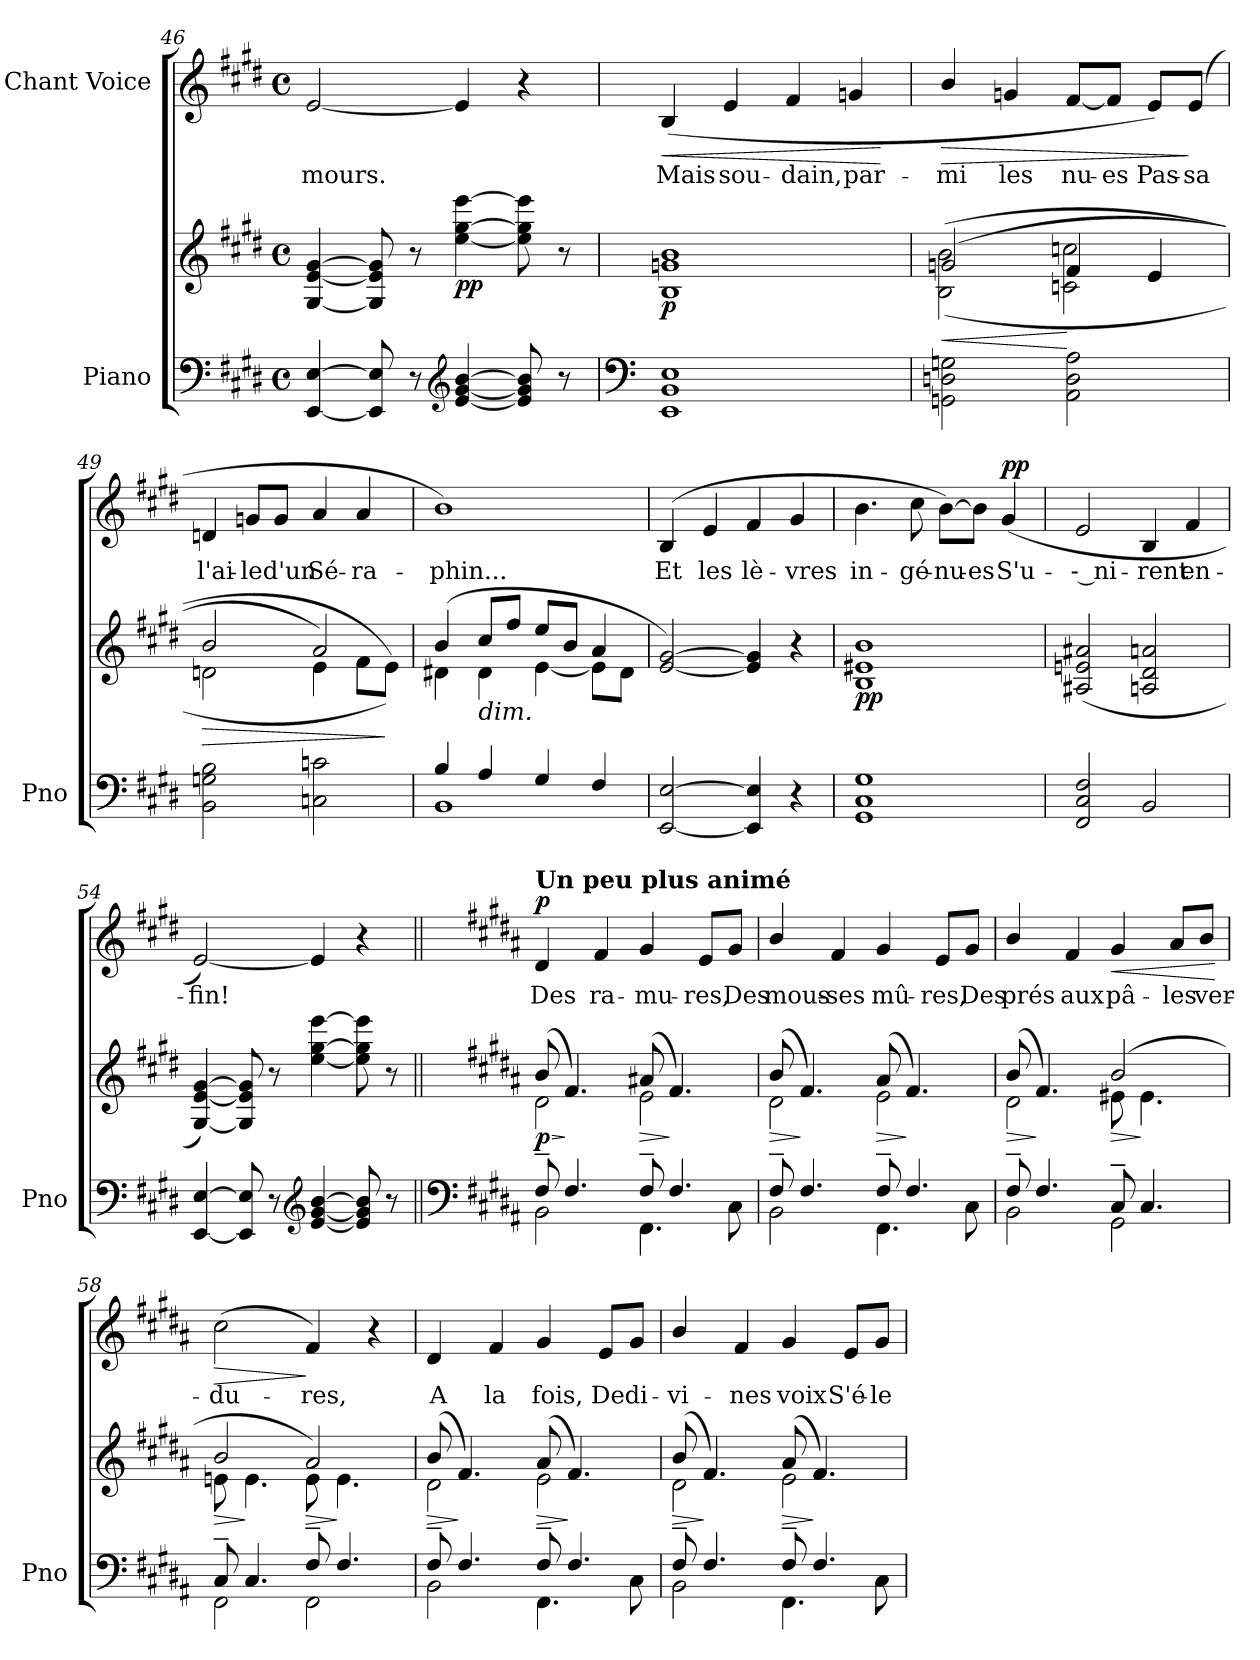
**kern	**kern	**dynam	**kern	**text	**dynam
*part2	*part2	*part2	*part1	*part1	*part1
*staff3	*staff2	*staff2/3	*staff1	*staff1	*staff1
*I"Piano	*	*	*I"Chant Voice	*	*
*I'Pno	*	*	*	*	*
*clefF4	*clefG2	*	*clefG2	*	*
*k[f#c#g#d#]	*k[f#c#g#d#]	*	*k[f#c#g#d#]	*	*
*M4/4	*M4/4	*	*M4/4	*	*
*met(c)	*met(c)	*	*met(c)	*	*
=46	=46	=46	=46	=46	=46
!	!	!	!	!LO:LY:b	!
[4EE/ [4E/	[4G#/ [>4e/ [4g#/	.	[2e/	-mours.	.
8EE/] 8E/]	8G#/] 8e/] 8g#/]	.	.	.	.
8r	8r	.	.	.	.
*clefG2	*	*	*	*	*
!	!	!LO:DY:b	!	!	!
[4e/ [4g#/ [4b/	[4ee\ [4gg#\ [4eee\	pp	4e/]	.	.
8e/] 8g#/] 8b/]	8ee\] 8gg#\] 8eee\]	.	4r	.	.
8r	8r	.	.	.	.
=47	=47	=47	=47	=47	=47
*clefF4	*	*	*	*	*
!	!	!LO:DY:b	!	!LO:LY:b	!LO:HP:b
1EE 1BB 1E	1B 1gn 1b	p	(4B/	Mais	<
!	!	!	!	!LO:LY:b	!
.	.	.	4e/	sou-	.
!	!	!	!	!LO:LY:b	!
.	.	.	4f#/	-dain,	.
!	!	!	!	!LO:LY:b	!
.	.	.	4gn/	par-	.
.	.	.	.	.	[
=48	=48	=48	=48	=48	=48
!	!	!LO:HP:b	!	!LO:LY:b	!LO:HP:b
*	*^	*	*	*	*
2GGn\ 2Dn\ 2Gn\	(2gn/	((2B\ 2b\	<	4b/	-mi	>
!	!	!	!	!	!LO:LY:b	!
.	.	.	.	4gn/	les	.
!	!	!	!	!	!LO:LY:b	!
2AA\ 2D\ 2A\	4f#/	2cn\ 2ccn\	[	[8f#/L	nu-	.
!	!	!	!	!	!LO:LY:b	!
.	.	.	.	8f#/J]	-es	.
!	!	!	!	!	!LO:LY:b	!
.	4e/	.	.	8e/L)	Pas-	.
!	!	!	!	!	!LO:LY:b	!
.	.	.	.	(8e/J	-sa	]
!!LO:LB:g=z
=49	=49	=49	=49	=49	=49	=49
!	!	!	!LO:HP:b	!	!LO:LY:b	!
2BB\ 2Gn\ 2B\	2b/	2dn\	>	4dn/	l'ai-	.
!	!	!	!	!	!LO:LY:b	!
.	.	.	.	8gn/L	-le	.
!	!	!	!	!	!LO:LY:b	!
.	.	.	.	8g/J	d'un	.
!	!	!	!	!	!LO:LY:b	!
2Cn\ 2cn\	2a/)	4e\	.	4a/	Sé-	.
!	!	!	!	!	!LO:LY:b	!
.	.	8f#\L	.	4a/	-ra-	.
.	.	8e\J))	]	.	.	.
=50	=50	=50	=50	=50	=50	=50
*^	*	*	*	*	*	*
!	!	!	!	!	!	!LO:LY:b	!
4B/	1BB	(4b/	4d#X\	.	1b)	-phin...	.
!	!	!LO:TX:b:i:t=dim.	!	!	!	!	!
4A/	.	8cc#/L	4d#\	.	.	.	.
.	.	8ff#/J	.	.	.	.	.
4G#/	.	8ee/L	[4e\	.	.	.	.
.	.	8b/J	.	.	.	.	.
4F#/	.	4a/	8e\L]	.	.	.	.
.	.	.	8d#\J	.	.	.	.
*v	*v	*	*	*	*	*	*
=51	=51	=51	=51	=51	=51	=51
!	!	!	!	!	!LO:LY:b	!
*	*v	*v	*	*	*	*
[2EE/ [2E/	[2e/ [2g#/)	.	(4B/	Et	.
!	!	!	!	!LO:LY:b	!
.	.	.	4e/	les	.
!	!	!	!	!LO:LY:b	!
4EE/] 4E/]	4e/] 4g#/]	.	4f#/	lè-	.
!	!	!	!	!LO:LY:b	!
4r	4r	.	4g#/	-vres	.
=52	=52	=52	=52	=52	=52
!	!	!LO:DY:b	!	!LO:LY:b	!
1GG# 1C# 1G#	1B 1e#X 1b	pp	4.b\	in-	.
!	!	!	!	!LO:LY:b	!
.	.	.	8cc#\	-gé-	.
!	!	!	!	!LO:LY:b	!
.	.	.	[8b\L)	-nu-	.
!	!	!	!	!LO:LY:b	!
.	.	.	8b\J]	-es	.
!	!	!	!	!LO:LY:b	!LO:DY:a
.	.	.	(4g#/	S'u-	pp
!!LO:LB:g=z
=53	=53	=53	=53	=53	=53
!	!	!	!	!LO:LY:b	!
2FF#/ 2C#/ 2F#/	(>2A#X/ 2en/ 2a#X/	.	2e/	-- ni-	.
!	!	!	!	!LO:LY:b	!
2BB/	2An/ 2d#/ 2an/	.	4B/	-rent	.
!	!	!	!	!LO:LY:b	!
.	.	.	4f#/	en-	.
=54	=54	=54	=54	=54	=54
!	!	!	!	!LO:LY:b	!
[4EE/ [4E/	[4G#/ [4e/ [4g#/)	.	[2e/)	-fin!	.
8EE/] 8E/]	8G#/] 8e/] 8g#/]	.	.	.	.
8r	8r	.	.	.	.
*clefG2	*	*	*	*	*
[4e/ [4g#/ [4b/	[4ee\ [4gg#\ [4eee\	.	4e/]	.	.
8e/] 8g#/] 8b/]	8ee\] 8gg#\] 8eee\]	.	4r	.	.
8r	8r	.	.	.	.
=55||	=55||	=55||	=55||	=55||	=55||
*clefF4	*	*	*	*	*
*k[f#c#g#d#a#]	*k[f#c#g#d#a#]	*	*k[f#c#g#d#a#]	*	*
*^	*	*	*	*	*
!	!	!	!	!LO:TX:a:B:t=Un peu plus animé	!	!
!	!	!LO:TX:a:B:t=Un peu plus animé	!	!	!	!
!	!	!	!LO:HP:b	!	!LO:LY:b	!
*	*	*^	*	*	*	*
!	!	!	!	!LO:DY:n=1:b	!	!	!LO:DY:a
8F#~/	2BB\	(8b/	2d#\	> p	4d#/	Des	p
4.F#/	.	4.f#/)	.	]	.	.	.
!	!	!	!	!	!	!LO:LY:b	!
.	.	.	.	.	4f#/	ra-	.
!	!	!	!	!LO:HP:b	!	!LO:LY:b	!
8F#~/	4.FF#\	(8a#X/	2e\	>	4g#/	-mu-	.
4.F#/	.	4.f#/)	.	]	.	.	.
!	!	!	!	!	!	!LO:LY:b	!
.	.	.	.	.	8e/L	-res,	.
!	!	!	!	!	!	!LO:LY:b	!
.	8C#\	.	.	.	8g#/J	Des	.
=56	=56	=56	=56	=56	=56	=56	=56
!	!	!	!	!LO:HP:b	!	!LO:LY:b	!
8F#~/	2BB\	(8b/	2d#\	>	4b/	mous-	.
4.F#/	.	4.f#/)	.	]	.	.	.
!	!	!	!	!	!	!LO:LY:b	!
.	.	.	.	.	4f#/	-ses	.
!	!	!	!	!LO:HP:b	!	!LO:LY:b	!
8F#~/	4.FF#\	(8a#/	2e\	>	4g#/	mû-	.
4.F#/	.	4.f#/)	.	]	.	.	.
!	!	!	!	!	!	!LO:LY:b	!
.	.	.	.	.	8e/L	-res,	.
!	!	!	!	!	!	!LO:LY:b	!
.	8C#\	.	.	.	8g#/J	Des	.
!!LO:PB:g=z
=57	=57	=57	=57	=57	=57	=57	=57
!	!	!	!	!LO:HP:b	!	!LO:LY:b	!
8F#~/	2BB\	(8b/	2d#\	>	4b/	prés	.
4.F#/	.	4.f#/)	.	]	.	.	.
!	!	!	!	!	!	!LO:LY:b	!
.	.	.	.	.	4f#/	aux	.
!	!	!	!	!LO:HP:b	!	!LO:LY:b	!LO:HP:b
8C#~/	2GG#\	(2b/	8e#X\	>	4g#/	pâ-	<
4.C#/	.	.	4.e#\	]	.	.	.
!	!	!	!	!	!	!LO:LY:b	!
.	.	.	.	.	8a#/L	-les	.
!	!	!	!	!	!	!LO:LY:b	!
.	.	.	.	.	8b/J	ver-	.
*v	*v	*	*	*	*	*	*
*	*v	*v	*	*	*	*
.	.	.	.	.	[
=58	=58	=58	=58	=58	=58
*^	*	*	*	*	*
!	!	!	!LO:HP:b	!	!LO:LY:b	!LO:HP:b
*	*	*^	*	*	*	*
8C#~/	2FF#\	2b/	8en\	>	(2cc#\	-du-	>
4.C#/	.	.	4.e\	]	.	.	.
!	!	!	!	!LO:HP:b	!	!LO:LY:b	!
8F#~/	2FF#\	2a#/)	8e\	>	4f#/)	-res,	]
4.F#/	.	.	4.e\	]	.	.	.
.	.	.	.	.	4r	.	.
=59	=59	=59	=59	=59	=59	=59	=59
!	!	!	!	!LO:HP:b	!	!LO:LY:b	!
8F#~/	2BB\	(8b/	2d#\	>	4d#/	A	.
4.F#/	.	4.f#/)	.	]	.	.	.
!	!	!	!	!	!	!LO:LY:b	!
.	.	.	.	.	4f#/	la	.
!	!	!	!	!LO:HP:b	!	!LO:LY:b	!
8F#~/	4.FF#\	(8a#/	2e\	>	4g#/	fois,	.
4.F#/	.	4.f#/)	.	]	.	.	.
!	!	!	!	!	!	!LO:LY:b	!
.	.	.	.	.	8e/L	De	.
!	!	!	!	!	!	!LO:LY:b	!
.	8C#\	.	.	.	8g#/J	di-	.
=60	=60	=60	=60	=60	=60	=60	=60
!	!	!	!	!LO:HP:b	!	!LO:LY:b	!
8F#~/	2BB\	(8b/	2d#\	>	4b/	-vi-	.
4.F#/	.	4.f#/)	.	]	.	.	.
!	!	!	!	!	!	!LO:LY:b	!
.	.	.	.	.	4f#/	-nes	.
!	!	!	!	!LO:HP:b	!	!LO:LY:b	!
8F#~/	4.FF#\	(8a#/	2e\	>	4g#/	voix	.
4.F#/	.	4.f#/)	.	]	.	.	.
!	!	!	!	!	!	!LO:LY:b	!
.	.	.	.	.	8e/L	S'é-	.
!	!	!	!	!	!	!LO:LY:b	!
.	8C#\	.	.	.	8g#/J	-le-	.
*v	*v	*	*	*	*	*	*
*	*v	*v	*	*	*	*
=	=	=	=	=	=
*-	*-	*-	*-	*-	*-
